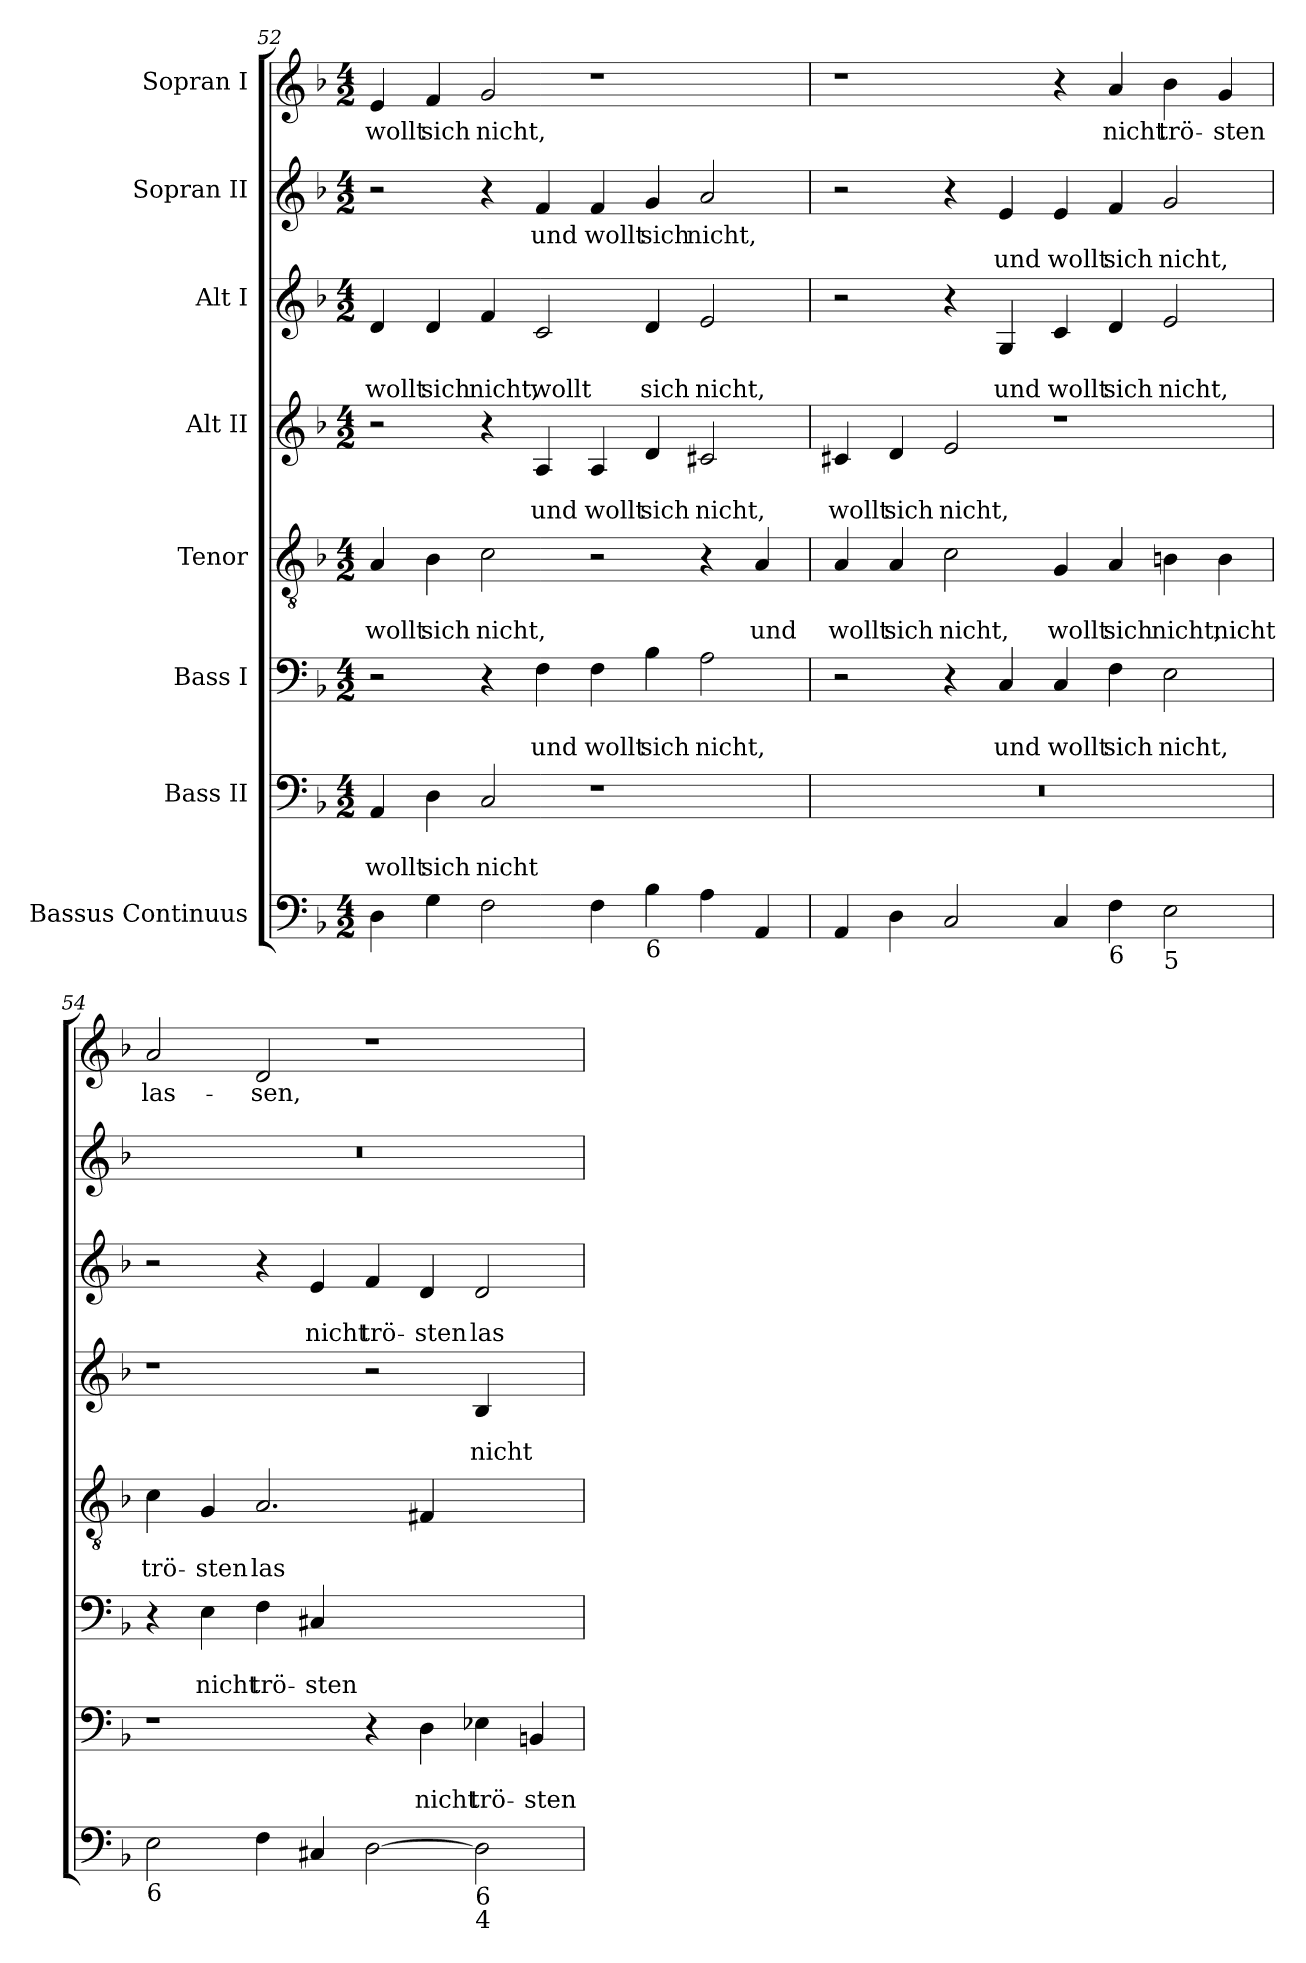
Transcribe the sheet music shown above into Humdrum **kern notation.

**kern	**kern	**text	**text	**kern	**text	**text	**kern	**text	**text	**kern	**text	**text	**kern	**text	**text	**kern	**text	**text	**kern	**text
*part8	*part7	*part7	*part7	*part6	*part6	*part6	*part5	*part5	*part5	*part4	*part4	*part4	*part3	*part3	*part3	*part2	*part2	*part2	*part1	*part1
*staff8	*staff7	*staff7	*staff7	*staff6	*staff6	*staff6	*staff5	*staff5	*staff5	*staff4	*staff4	*staff4	*staff3	*staff3	*staff3	*staff2	*staff2	*staff2	*staff1	*staff1
*I"Bassus Continuus	*I"Bass II	*	*	*I"Bass I	*	*	*I"Tenor	*	*	*I"Alt II	*	*	*I"Alt I	*	*	*I"Sopran II	*	*	*I"Sopran I	*
!!LO:LB:g=z
*clefF4	*clefF4	*	*	*clefF4	*	*	*clefGv2	*	*	*clefG2	*	*	*clefG2	*	*	*clefG2	*	*	*clefG2	*
*k[b-]	*k[b-]	*	*	*k[b-]	*	*	*k[b-]	*	*	*k[b-]	*	*	*k[b-]	*	*	*k[b-]	*	*	*k[b-]	*
*F:	*F:	*	*	*F:	*	*	*F:	*	*	*F:	*	*	*F:	*	*	*F:	*	*	*F:	*
*M4/2	*M4/2	*	*	*M4/2	*	*	*M4/2	*	*	*M4/2	*	*	*M4/2	*	*	*M4/2	*	*	*M4/2	*
=52	=52	=52	=52	=52	=52	=52	=52	=52	=52	=52	=52	=52	=52	=52	=52	=52	=52	=52	=52	=52
!	!	!	!LO:LY:b	!	!	!	!	!	!LO:LY:b	!	!	!	!	!	!LO:LY:b	!	!	!	!	!LO:LY:b
4D	4AA	.	wollt	2r	.	.	4A	.	wollt	2r	.	.	4d	.	wollt	2r	.	.	4e	wollt
!	!	!	!LO:LY:b	!	!	!	!	!	!LO:LY:b	!	!	!	!	!	!LO:LY:b	!	!	!	!	!LO:LY:b
4G	4D	.	sich	.	.	.	4B-	.	sich	.	.	.	4d	.	sich	.	.	.	4f	sich
!	!	!	!LO:LY:b	!	!	!	!	!	!LO:LY:b	!	!	!	!	!	!LO:LY:b	!	!	!	!	!LO:LY:b
2F	2C	.	nicht	4r	.	.	2c	.	nicht,	4r	.	.	4f	.	nicht,	4r	.	.	2g	nicht,
!	!	!	!	!	!	!LO:LY:b	!	!	!	!	!	!LO:LY:b	!	!	!LO:LY:b	!	!LO:LY:b	!	!	!
.	.	.	.	4F	.	und	.	.	.	4A	.	und	2c	.	wollt	4f	und	.	.	.
!	!	!	!	!	!	!LO:LY:b	!	!	!	!	!	!LO:LY:b	!	!	!	!	!LO:LY:b	!	!	!
4F	1r	.	.	4F	.	wollt	2r	.	.	4A	.	wollt	.	.	.	4f	wollt	.	1r	.
!LO:TX:b:t=6	!	!	!	!	!	!	!	!	!	!	!	!	!	!	!	!	!	!	!	!
!	!	!	!	!	!	!LO:LY:b	!	!	!	!	!	!LO:LY:b	!	!	!LO:LY:b	!	!LO:LY:b	!	!	!
4B-	.	.	.	4B-	.	sich	.	.	.	4d	.	sich	4d	.	sich	4g	sich	.	.	.
!	!	!	!	!	!	!LO:LY:b	!	!	!	!	!	!LO:LY:b	!	!	!LO:LY:b	!	!LO:LY:b	!	!	!
4A	.	.	.	2A	.	nicht,	4r	.	.	2c#X	.	nicht,	2e	.	nicht,	2a	nicht,	.	.	.
!	!	!	!	!	!	!	!	!	!LO:LY:b	!	!	!	!	!	!	!	!	!	!	!
4AA	.	.	.	.	.	.	4A	.	und	.	.	.	.	.	.	.	.	.	.	.
=53	=53	=53	=53	=53	=53	=53	=53	=53	=53	=53	=53	=53	=53	=53	=53	=53	=53	=53	=53	=53
!	!	!	!	!	!	!	!	!	!LO:LY:b	!	!	!LO:LY:b	!	!	!	!	!	!	!	!
4AA	0r	.	.	2r	.	.	4A	.	wollt	4c#X	.	wollt	2r	.	.	2r	.	.	1r	.
!	!	!	!	!	!	!	!	!	!LO:LY:b	!	!	!LO:LY:b	!	!	!	!	!	!	!	!
4D	.	.	.	.	.	.	4A	.	sich	4d	.	sich	.	.	.	.	.	.	.	.
!	!	!	!	!	!	!	!	!	!LO:LY:b	!	!	!LO:LY:b	!	!	!	!	!	!	!	!
2C	.	.	.	4r	.	.	2c	.	nicht,	2e	.	nicht,	4r	.	.	4r	.	.	.	.
!	!	!	!	!	!	!LO:LY:b	!	!	!	!	!	!	!	!	!LO:LY:b	!	!	!LO:LY:b	!	!
.	.	.	.	4C	.	und	.	.	.	.	.	.	4G	.	und	4e	.	und	.	.
!	!	!	!	!	!	!LO:LY:b	!	!	!LO:LY:b	!	!	!	!	!	!LO:LY:b	!	!	!LO:LY:b	!	!
4C	.	.	.	4C	.	wollt	4G	.	wollt	1r	.	.	4c	.	wollt	4e	.	wollt	4r	.
!LO:TX:b:t=6	!	!	!	!	!	!	!	!	!	!	!	!	!	!	!	!	!	!	!	!
!	!	!	!	!	!	!LO:LY:b	!	!	!LO:LY:b	!	!	!	!	!	!LO:LY:b	!	!	!LO:LY:b	!	!LO:LY:b
4F	.	.	.	4F	.	sich	4A	.	sich	.	.	.	4d	.	sich	4f	.	sich	4a	nicht
!LO:TX:b:t=5	!	!	!	!	!	!	!	!	!	!	!	!	!	!	!	!	!	!	!	!
!	!	!	!	!	!	!LO:LY:b	!	!	!LO:LY:b	!	!	!	!	!	!LO:LY:b	!	!	!LO:LY:b	!	!LO:LY:b
2E	.	.	.	2E	.	nicht,	4Bn	.	nicht,	.	.	.	2e	.	nicht,	2g	.	nicht,	4b-	trö-
!	!	!	!	!	!	!	!	!	!LO:LY:b	!	!	!	!	!	!	!	!	!	!	!LO:LY:b
.	.	.	.	.	.	.	4B	.	nicht	.	.	.	.	.	.	.	.	.	4g	-sten
!!LO:LB:g=z
=54	=54	=54	=54	=54	=54	=54	=54	=54	=54	=54	=54	=54	=54	=54	=54	=54	=54	=54	=54	=54
!LO:TX:b:t=6	!	!	!	!	!	!	!	!	!	!	!	!	!	!	!	!	!	!	!	!
!	!	!	!	!	!	!	!	!	!LO:LY:b	!	!	!	!	!	!	!	!	!	!	!LO:LY:b
2E	1r	.	.	4r	.	.	4c	.	trö-	1r	.	.	2r	.	.	0r	.	.	2a	las-
!	!	!	!	!	!	!LO:LY:b	!	!	!LO:LY:b	!	!	!	!	!	!	!	!	!	!	!
.	.	.	.	4E	.	nicht	4G	.	-sten	.	.	.	.	.	.	.	.	.	.	.
!	!	!	!	!	!	!LO:LY:b	!	!	!LO:LY:b	!	!	!	!	!	!	!	!	!	!	!LO:LY:b
4F	.	.	.	4F	.	trö-	2.A	.	las	.	.	.	4r	.	.	.	.	.	2d	-sen,
!	!	!	!	!	!	!LO:LY:b	!	!	!	!	!	!	!	!	!LO:LY:b	!	!	!	!	!
4C#X	.	.	.	4C#X	.	-sten	.	.	.	.	.	.	4e	.	nicht	.	.	.	.	.
!	!	!	!	!	!	!LO:LY:b	!	!	!	!	!	!	!	!	!LO:LY:b	!	!	!	!	!
[2D	4r	.	.	[1Dyy	.	las-	.	.	.	2r	.	.	4f	.	trö-	.	.	.	1r	.
!	!	!	!LO:LY:b	!	!	!	!	!	!	!	!	!	!	!	!LO:LY:b	!	!	!	!	!
.	4D	.	nicht	.	.	.	4F#X	.	.	.	.	.	4d	.	-sten	.	.	.	.	.
!LO:TX:b:t=6\n4	!	!	!	!	!	!	!	!	!	!	!	!	!	!	!	!	!	!	!	!
!	!	!	!LO:LY:b	!	!	!	!	!	!	!	!	!LO:LY:b	!	!	!LO:LY:b	!	!	!	!	!
2D]	4E-X	.	trö-	.	.	.	[2Gyy	.	.	4B-	.	nicht	2d	.	las-	.	.	.	.	.
!	!	!	!LO:LY:b	!	!	!	!	!	!	!	!	!LO:LY:b	!	!	!	!	!	!	!	!
.	4BBn	.	-sten	.	.	.	.	.	.	[4dyy	.	trö-	.	.	.	.	.	.	.	.
=	=	=	=	=	=	=	=	=	=	=	=	=	=	=	=	=	=	=	=	=
*-	*-	*-	*-	*-	*-	*-	*-	*-	*-	*-	*-	*-	*-	*-	*-	*-	*-	*-	*-	*-
